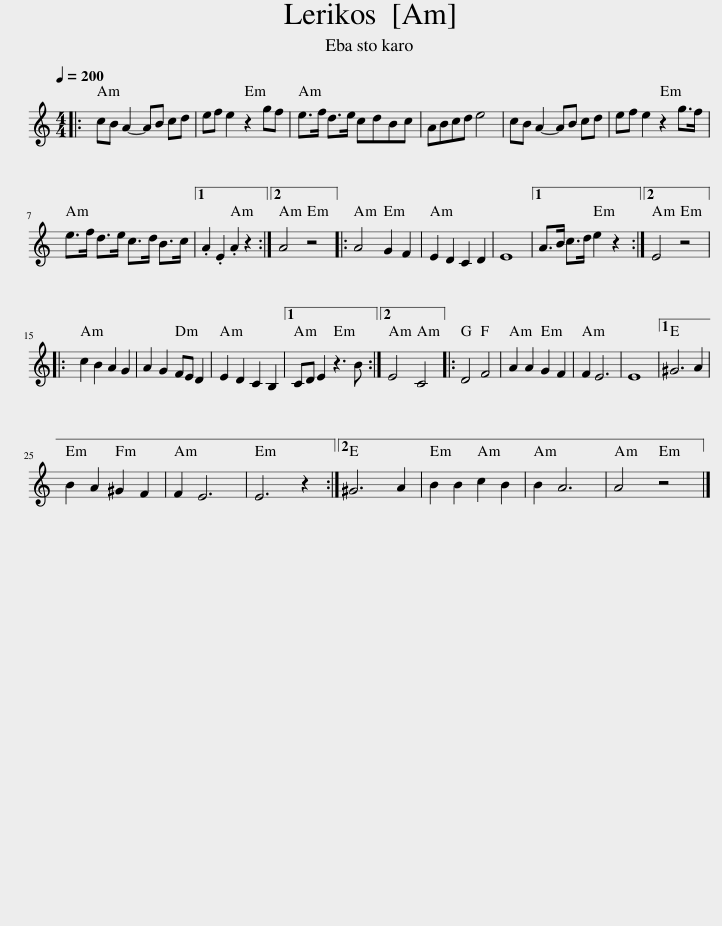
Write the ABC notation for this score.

X:1
L:1/8
Q:1/4=200
M:4/4
I:linebreak $
K:C
V:1 treble
V:1
|: cB A2- AB cd | ef e2 z2 gf | e>f d>e cdBc | ABcd e4 | cB A2- AB cd | %5
 ef e2 z2 g>f |$ e>f d>e c>d B>c |1 .A2 .E2 .A2 z2 :|2 A4 z4 |: A4 G2 F2 | %10
 E2 D2 C2 D2 | E8 |1 A>B c>d e2 z2 :|2 E4 z4 |:$ c2 B2 A2 G2 | %15
 A2 G2 FE D2 | E2 D2 C2 B,2 |1 CD E2 z3 B :|2 E4 C4 |: D4 F4 | %20
 A2 A2 G2 F2 | F2 E6 | E8 |1 ^G6 A2 |$ B2 A2 ^G2 F2 | %25
 F2 E6 | E6 z2 :|2 ^G6 A2 | B2 B2 c2 B2 | B2 A6 | %30
 A4 z4 |] %31
